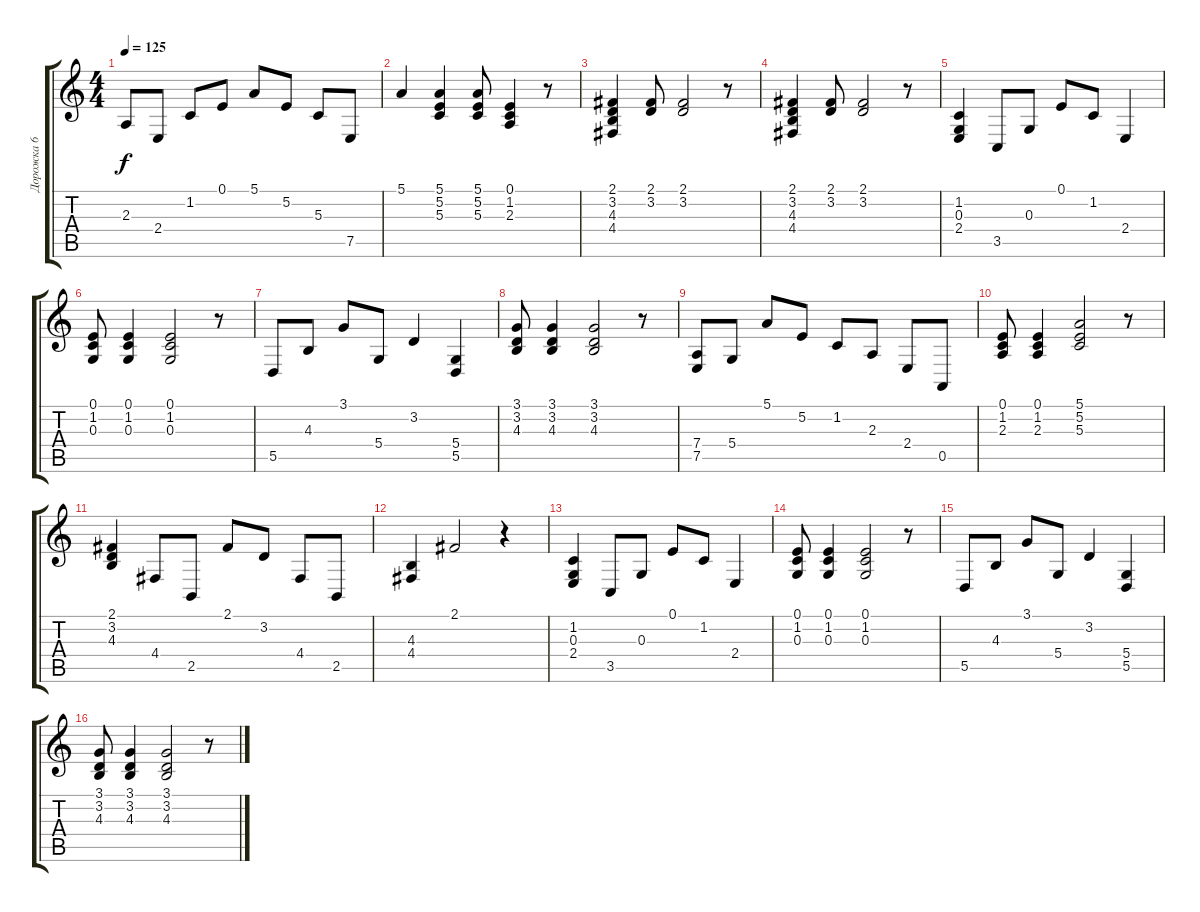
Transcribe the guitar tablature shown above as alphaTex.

\track ("Дорожка 6" "Дорожка 6") {instrument acousticgrandpiano}
\staff {score tabs}
\tuning (E4 B3 G3 D3 A2 E2) {hide}
\ts (4 4)
\tempo 125
\clef g2
\ks c
2.3.8{dy f} 2.4.8 1.2.8 0.1.8 5.1.8 5.2.8 5.3.8 7.5.8 |
5.1.4 (5.1 5.2 5.3).4 (5.1 5.2 5.3).8 (0.1 1.2 2.3).4 r.8 |
(2.1 3.2 4.3 4.4).4 (2.1 3.2).8 (2.1 3.2).2 r.8 |
(2.1 3.2 4.3 4.4).4 (2.1 3.2).8 (2.1 3.2).2 r.8 |
(1.2 0.3 2.4).4 3.5.8 0.3.8 0.1.8 1.2.8 2.4.4 |
(0.1 1.2 0.3).8 (0.1 1.2 0.3).4 (0.1 1.2 0.3).2 r.8 |
5.5.8 4.3.8 3.1.8 5.4.8 3.2.4 (5.4 5.5).4 |
(3.1 3.2 4.3).8 (3.1 3.2 4.3).4 (3.1 3.2 4.3).2 r.8 |
(7.4 7.5).8 5.4.8 5.1.8 5.2.8 1.2.8 2.3.8 2.4.8 0.5.8 |
(0.1 1.2 2.3).8 (0.1 1.2 2.3).4 (5.1 5.2 5.3).2 r.8 |
(2.1 3.2 4.3).4 4.4.8 2.5.8 2.1.8 3.2.8 4.4.8 2.5.8 |
(4.3 4.4).4 2.1.2 r.4 |
(1.2 0.3 2.4).4 3.5.8 0.3.8 0.1.8 1.2.8 2.4.4 |
(0.1 1.2 0.3).8 (0.1 1.2 0.3).4 (0.1 1.2 0.3).2 r.8 |
5.5.8 4.3.8 3.1.8 5.4.8 3.2.4 (5.4 5.5).4 |
(3.1 3.2 4.3).8 (3.1 3.2 4.3).4 (3.1 3.2 4.3).2 r.8
